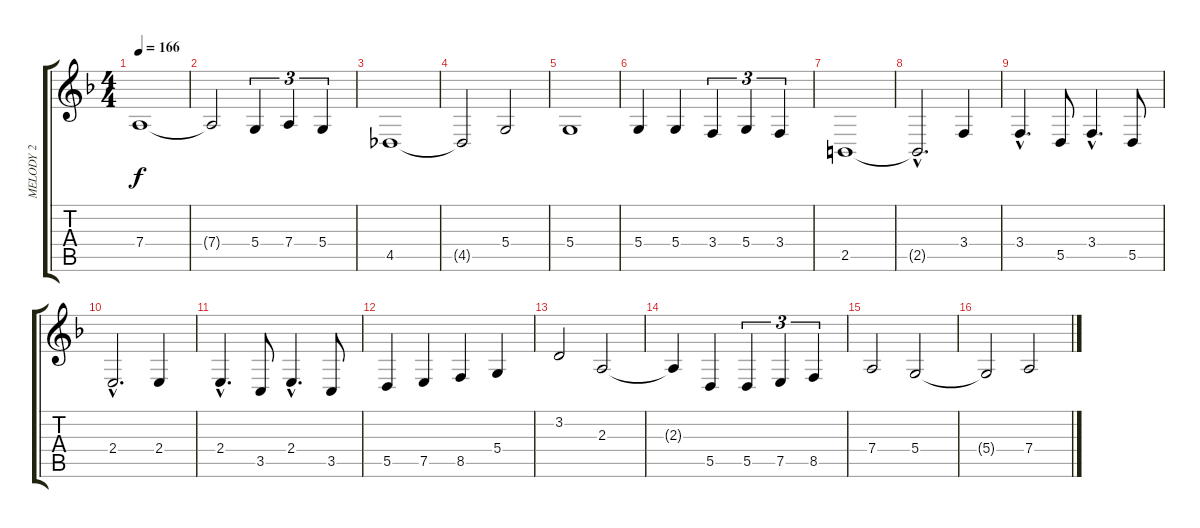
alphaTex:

\track ("MELODY 2" "MELODY 2") {instrument trombone}
\staff {score tabs}
\tuning (E4 B3 G3 D3 A2 E2) {hide}
\ts (4 4)
\tempo 166
\clef g2
\ks f
7.4.1{dy f instrument trombone} |
7.4{t}.2 5.4.4{tu (3 2)} 7.4.4{tu (3 2)} 5.4.4{tu (3 2)} |
4.5.1 |
4.5{t}.2 5.4.2 |
5.4.1 |
5.4.4 5.4.4 3.4.4{tu (3 2)} 5.4.4{tu (3 2)} 3.4.4{tu (3 2)} |
2.5.1 |
2.5{hac t}.2{d} 3.4.4 |
3.4{hac}.4{d} 5.5.8 3.4{hac}.4{d} 5.5.8 |
2.4{hac}.2{d} 2.4.4 |
2.4{hac}.4{d} 3.5.8 2.4{hac}.4{d} 3.5.8 |
5.5.4 7.5.4 8.5.4 5.4.4 |
3.2.2 2.3.2 |
2.3{t}.4 5.5.4 5.5.4{tu (3 2)} 7.5.4{tu (3 2)} 8.5.4{tu (3 2)} |
7.4.2 5.4.2 |
5.4{t}.2 7.4.2
